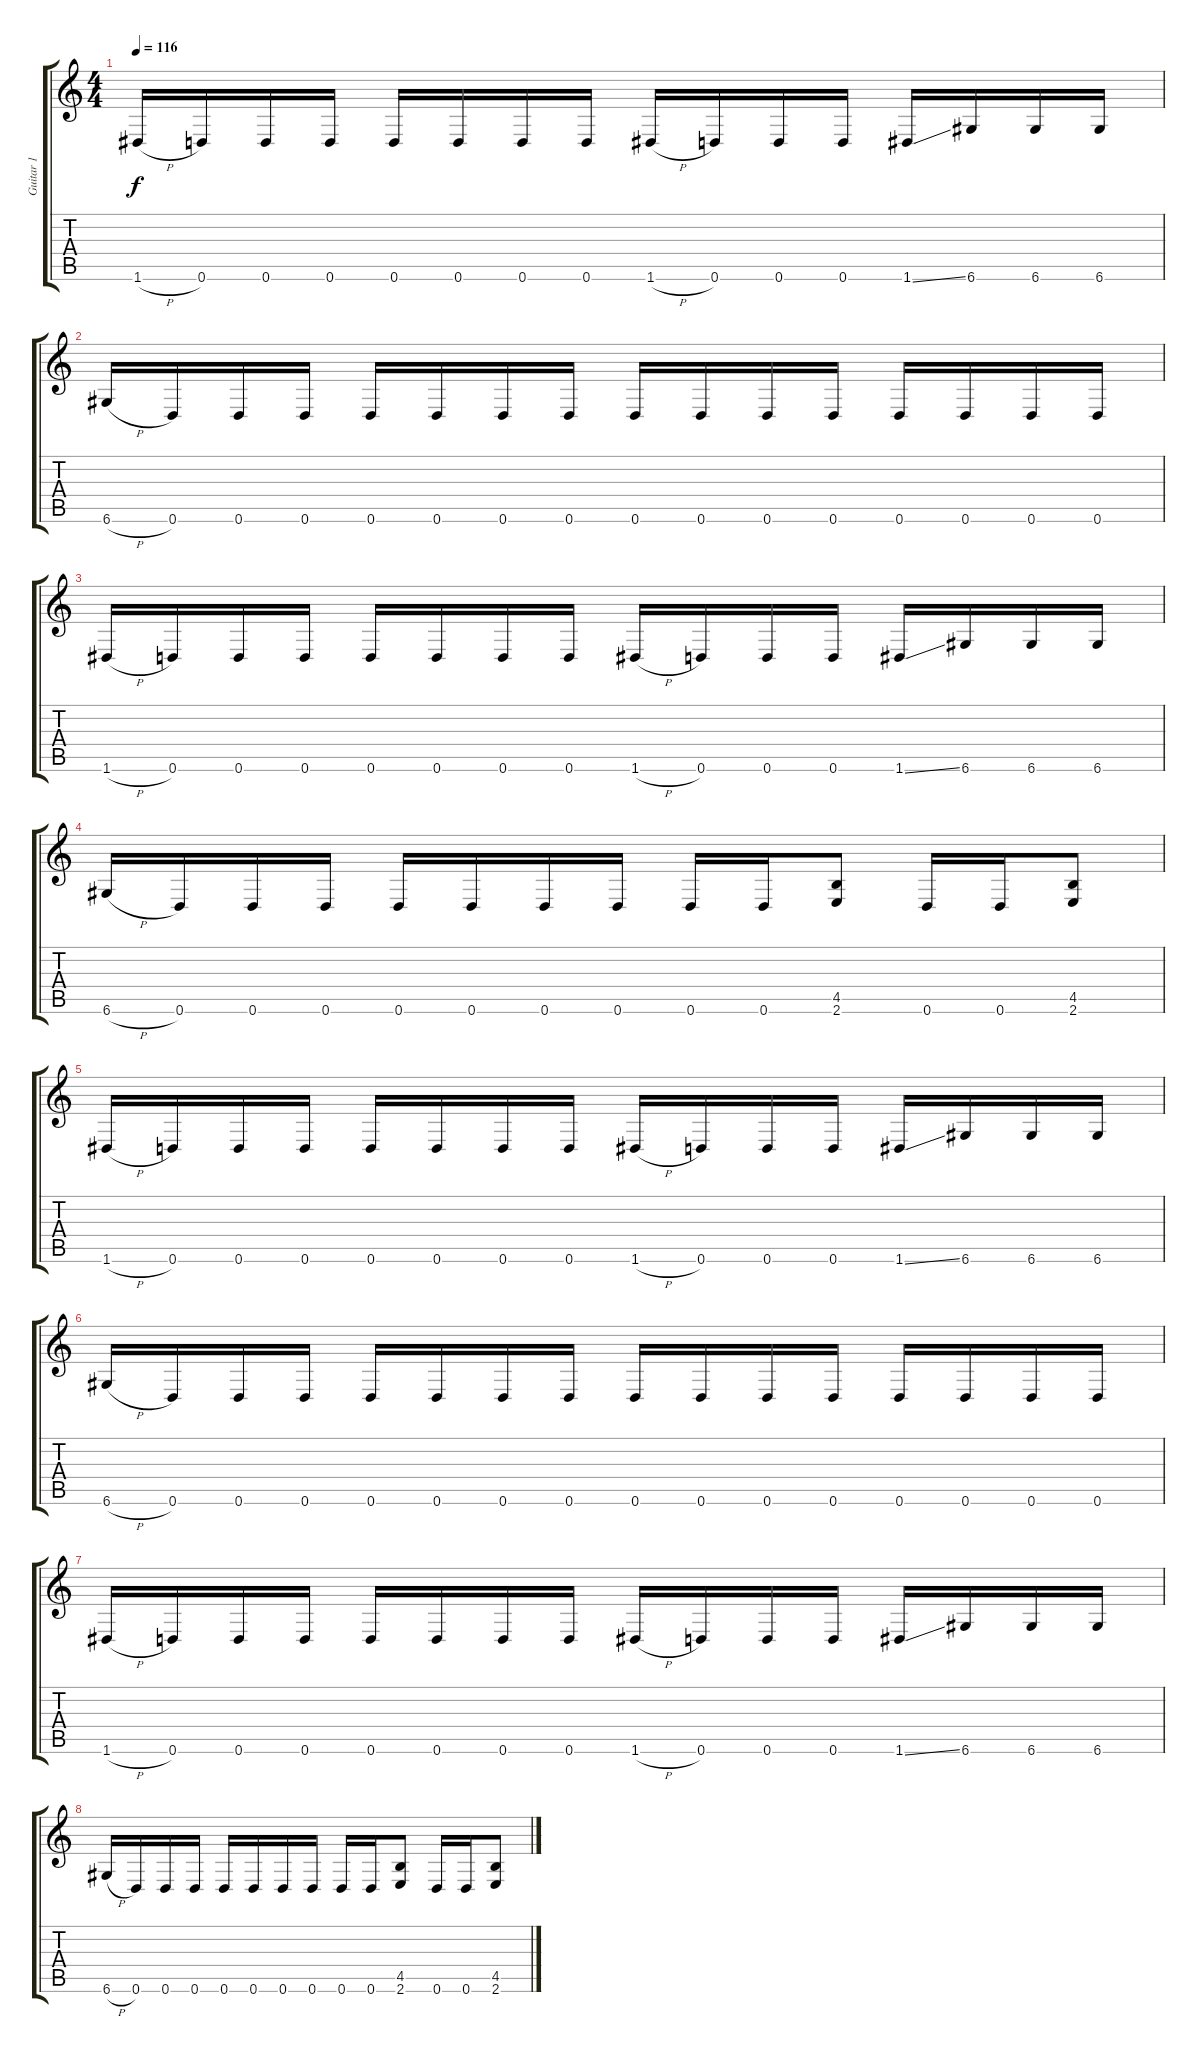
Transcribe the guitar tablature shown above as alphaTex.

\track ("Guitar 1" "Guitar 1") {instrument distortionguitar}
\staff {score tabs}
\tuning (D4 A3 F3 C3 G2 D2) {hide}
\ts (4 4)
\tempo 116
\clef g2
\ks c
1.6{h}.16{dy f} 0.6.16 0.6.16 0.6.16 0.6.16 0.6.16 0.6.16 0.6.16 1.6{h}.16 0.6.16 0.6.16 0.6.16 1.6{ss}.16 6.6.16 6.6.16 6.6.16 |
6.6{h}.16 0.6.16 0.6.16 0.6.16 0.6.16 0.6.16 0.6.16 0.6.16 0.6.16 0.6.16 0.6.16 0.6.16 0.6.16 0.6.16 0.6.16 0.6.16 |
1.6{h}.16 0.6.16 0.6.16 0.6.16 0.6.16 0.6.16 0.6.16 0.6.16 1.6{h}.16 0.6.16 0.6.16 0.6.16 1.6{ss}.16 6.6.16 6.6.16 6.6.16 |
6.6{h}.16 0.6.16 0.6.16 0.6.16 0.6.16 0.6.16 0.6.16 0.6.16 0.6.16 0.6.16 (4.5 2.6).8 0.6.16 0.6.16 (4.5 2.6).8 |
1.6{h}.16 0.6.16 0.6.16 0.6.16 0.6.16 0.6.16 0.6.16 0.6.16 1.6{h}.16 0.6.16 0.6.16 0.6.16 1.6{ss}.16 6.6.16 6.6.16 6.6.16 |
6.6{h}.16 0.6.16 0.6.16 0.6.16 0.6.16 0.6.16 0.6.16 0.6.16 0.6.16 0.6.16 0.6.16 0.6.16 0.6.16 0.6.16 0.6.16 0.6.16 |
1.6{h}.16 0.6.16 0.6.16 0.6.16 0.6.16 0.6.16 0.6.16 0.6.16 1.6{h}.16 0.6.16 0.6.16 0.6.16 1.6{ss}.16 6.6.16 6.6.16 6.6.16 |
6.6{h}.16 0.6.16 0.6.16 0.6.16 0.6.16 0.6.16 0.6.16 0.6.16 0.6.16 0.6.16 (4.5 2.6).8 0.6.16 0.6.16 (4.5 2.6).8
